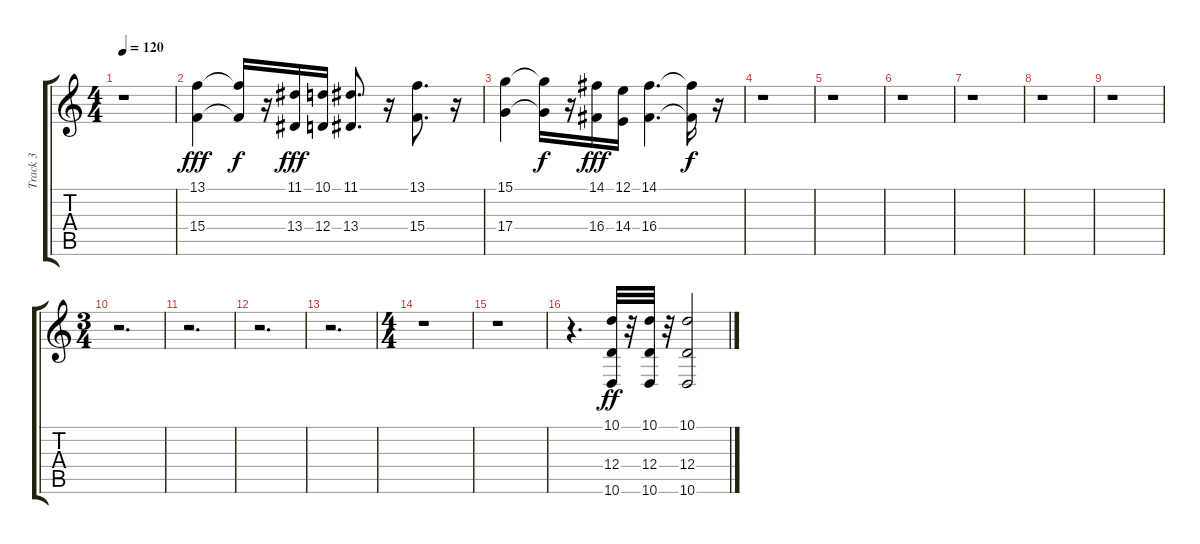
\track ("Track 3" "Track 3") {instrument brasssection}
\staff {score tabs}
\tuning (E4 B3 G3 D3 A2 E2) {hide}
\ts (4 4)
\tempo 120
\clef g2
\ks c
r.1{dy fff} |
(13.1 15.4).4 (13.1{t} 15.4{t}).16{dy f} r.16 (11.1 13.4).16{dy fff} (10.1 12.4).16 (11.1 13.4).8{d} r.16 (13.1 15.4).8{d} r.16 |
(15.1 17.4).4 (15.1{t} 17.4{t}).16{dy f} r.16 (14.1 16.4).16{dy fff} (12.1 14.4).16 (14.1 16.4).4{d} (14.1{t} 16.4{t}).16{dy f} r.16 |
r.1 |
r.1 |
r.1 |
r.1 |
r.1 |
r.1 |
\ts (3 4)
r.2{d} |
r.2{d} |
r.2{d} |
r.2{d} |
\ts (4 4)
r.1 |
r.1 |
r.4{d} (10.1 12.4 10.6).32{dy ff} r.32 (10.1 12.4 10.6).32 r.32 (10.1 12.4 10.6).2
